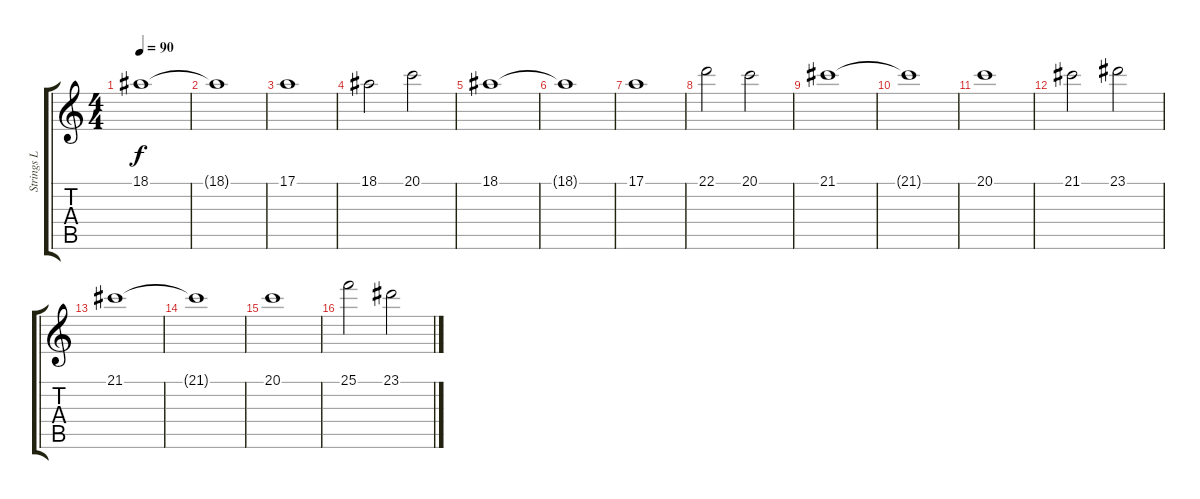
\track ("Strings L" "Strings L") {instrument synthstrings1}
\staff {score tabs}
\tuning (E4 B3 G3 D3 A2 E2) {hide}
\ts (4 4)
\tempo 90
\clef g2
\ks c
18.1.1{dy f} |
18.1{t}.1 |
17.1.1 |
18.1.2 20.1.2 |
18.1.1 |
18.1{t}.1 |
17.1.1 |
22.1.2 20.1.2 |
21.1.1 |
21.1{t}.1 |
20.1.1 |
21.1.2 23.1.2 |
21.1.1 |
21.1{t}.1 |
20.1.1 |
25.1.2 23.1.2
